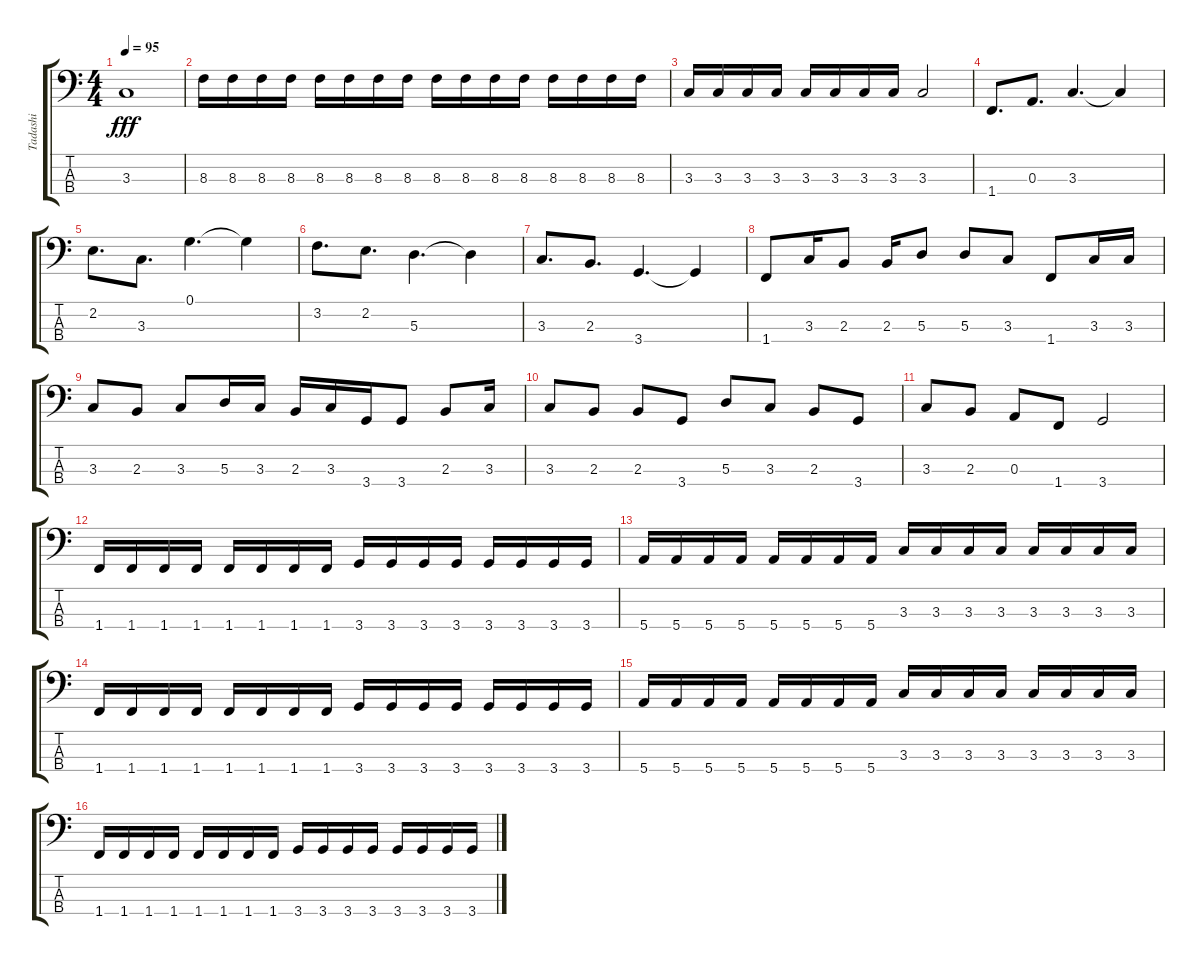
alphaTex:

\track ("Tadashi" "Tadashi") {instrument electricbasspick}
\staff {score tabs}
\tuning (G2 D2 A1 E1) {hide}
\ts (4 4)
\tempo 95
\clef f4
\ks c
3.3.1{dy fff} |
8.3.16 8.3.16 8.3.16 8.3.16 8.3.16 8.3.16 8.3.16 8.3.16 8.3.16 8.3.16 8.3.16 8.3.16 8.3.16 8.3.16 8.3.16 8.3.16 |
3.3.16 3.3.16 3.3.16 3.3.16 3.3.16 3.3.16 3.3.16 3.3.16 3.3.2 |
1.4.8{d} 0.3.8{d} 3.3.4{d} 3.3{t}.4 |
2.2.8{d} 3.3.8{d} 0.1.4{d} 0.1{t}.4 |
3.2.8{d} 2.2.8{d} 5.3.4{d} 5.3{t}.4 |
3.3.8{d} 2.3.8{d} 3.4.4{d} 3.4{t}.4 |
1.4.8 3.3.16 2.3.8 2.3.16 5.3.8 5.3.8 3.3.8 1.4.8 3.3.16 3.3.16 |
3.3.8 2.3.8 3.3.8 5.3.16 3.3.16 2.3.16 3.3.16 3.4.16 3.4.8 2.3.8 3.3.16 |
3.3.8 2.3.8 2.3.8 3.4.8 5.3.8 3.3.8 2.3.8 3.4.8 |
3.3.8 2.3.8 0.3.8 1.4.8 3.4.2 |
1.4.16 1.4.16 1.4.16 1.4.16 1.4.16 1.4.16 1.4.16 1.4.16 3.4.16 3.4.16 3.4.16 3.4.16 3.4.16 3.4.16 3.4.16 3.4.16 |
5.4.16 5.4.16 5.4.16 5.4.16 5.4.16 5.4.16 5.4.16 5.4.16 3.3.16 3.3.16 3.3.16 3.3.16 3.3.16 3.3.16 3.3.16 3.3.16 |
1.4.16 1.4.16 1.4.16 1.4.16 1.4.16 1.4.16 1.4.16 1.4.16 3.4.16 3.4.16 3.4.16 3.4.16 3.4.16 3.4.16 3.4.16 3.4.16 |
5.4.16 5.4.16 5.4.16 5.4.16 5.4.16 5.4.16 5.4.16 5.4.16 3.3.16 3.3.16 3.3.16 3.3.16 3.3.16 3.3.16 3.3.16 3.3.16 |
1.4.16 1.4.16 1.4.16 1.4.16 1.4.16 1.4.16 1.4.16 1.4.16 3.4.16 3.4.16 3.4.16 3.4.16 3.4.16 3.4.16 3.4.16 3.4.16
